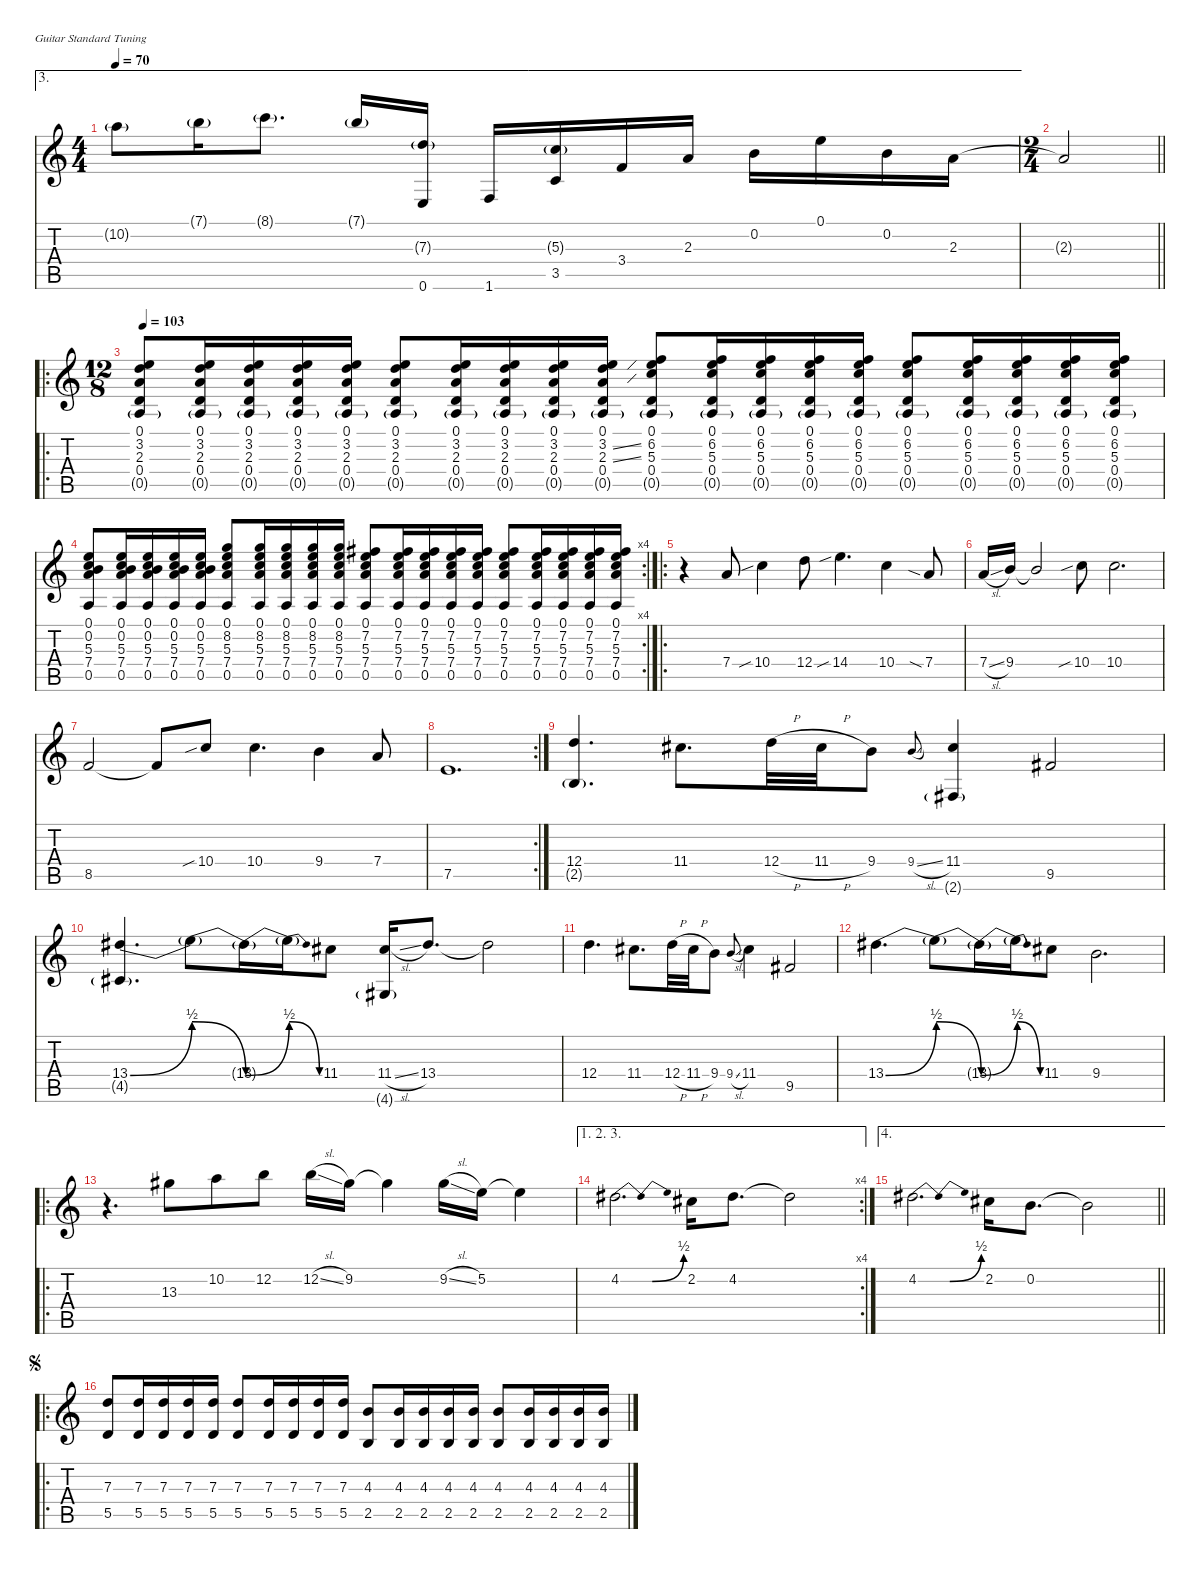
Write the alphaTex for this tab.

\defaultSystemsLayout 4
\hideDynamics
\bracketExtendMode nobrackets
\singleTrackTrackNamePolicy hidden
\multiTrackTrackNamePolicy hidden
\firstSystemTrackNameMode fullname
\otherSystemsTrackNameOrientation horizontal
\track ("Guitar 1" "s.guit.") {instrument acousticguitarsteel}
\staff {score tabs}
\tuning (E4 B3 G3 D3 A2 E2)
\ae 3
\ts (4 4)
\tempo 70
\clef g2
\ks c
10.2{g}.8{dy mf beam Down} 7.1{g}.16{beam Down} 8.1{g}.8{d beam Down} 7.1{g}.16{beam Up} (7.3{g} 0.6).16{dy f beam Up} 1.6.16{dy ff beam Up} (5.3{g} 3.5).16{dy f beam Up} 3.4.16{beam Up} 2.3.16{beam Up} 0.2.16{beam Down} 0.1.16{beam Down} 0.2.16{beam Down} 2.3.16{beam Down} |
\ts (2 4)
\beaming (8 2 2)
\barLineRight lightlight
2.3{t}.2{beam Up} |
\ro
\ts (12 8)
\beaming (8 3 3 3 3)
\tempo 103
(0.1 3.2 2.3 0.4 0.5{g}).8{instrument distortionguitar beam Up} (0.1 3.2 2.3 0.4 0.5{g}).16{beam Up} (0.1 3.2 2.3 0.4 0.5{g}).16{beam Up} (0.1 3.2 2.3 0.4 0.5{g}).16{beam Up} (0.1 3.2 2.3 0.4 0.5{g}).16{beam Up} (0.1 3.2 2.3 0.4 0.5{g}).8{beam Up} (0.1 3.2 2.3 0.4 0.5{g}).16{beam Up} (0.1 3.2 2.3 0.4 0.5{g}).16{beam Up} (0.1 3.2 2.3 0.4 0.5{g}).16{beam Up} (0.1 3.2{ss} 2.3{ss} 0.4 0.5{g}).16{beam Up} (0.1 6.2 5.3 0.4 0.5{g}).8{beam Up} (0.1 6.2 5.3 0.4 0.5{g}).16{beam Up} (0.1 6.2 5.3 0.4 0.5{g}).16{beam Up} (0.1 6.2 5.3 0.4 0.5{g}).16{beam Up} (0.1 6.2 5.3 0.4 0.5{g}).16{beam Up} (0.1 6.2 5.3 0.4 0.5{g}).8{beam Up} (0.1 6.2 5.3 0.4 0.5{g}).16{beam Up} (0.1 6.2 5.3 0.4 0.5{g}).16{beam Up} (0.1 6.2 5.3 0.4 0.5{g}).16{beam Up} (0.1 6.2 5.3 0.4 0.5{g}).16{beam Up} |
\rc 4
(0.1 0.2 5.3 7.4 0.5).8{beam Up} (0.1 0.2 5.3 7.4 0.5).16{beam Up} (0.1 0.2 5.3 7.4 0.5).16{beam Up} (0.1 0.2 5.3 7.4 0.5).16{beam Up} (0.1 0.2 5.3 7.4 0.5).16{beam Up} (0.1 8.2 5.3 7.4 0.5).8{beam Up} (0.1 8.2 5.3 7.4 0.5).16{beam Up} (0.1 8.2 5.3 7.4 0.5).16{beam Up} (0.1 8.2 5.3 7.4 0.5).16{beam Up} (0.1 8.2 5.3 7.4 0.5).16{beam Up} (0.1 7.2{acc #} 5.3 7.4 0.5).8{beam Up} (0.1 7.2{acc #} 5.3 7.4 0.5).16{beam Up} (0.1 7.2{acc #} 5.3 7.4 0.5).16{beam Up} (0.1 7.2{acc #} 5.3 7.4 0.5).16{beam Up} (0.1 7.2{acc #} 5.3 7.4 0.5).16{beam Up} (0.1 7.2{acc #} 5.3 7.4 0.5).8{beam Up} (0.1 7.2{acc #} 5.3 7.4 0.5).16{beam Up} (0.1 7.2{acc #} 5.3 7.4 0.5).16{beam Up} (0.1 7.2{acc #} 5.3 7.4 0.5).16{beam Up} (0.1 7.2{acc #} 5.3 7.4 0.5).16{beam Up} |
\ro
r.4{beam Down} 7.4.8{beam Up} 10.4{sib}.4{beam Down} 12.4.8{beam Down} 14.4{sib}.4{d beam Down} 10.4.4{beam Down} 7.4{sia}.8{beam Up} |
7.4{sl}.16{beam Up} 9.4.16{beam Up} 9.4{t}.2{beam Up} 10.4{sib}.8{beam Down} 10.4.2{d beam Down} |
8.5.2{beam Up} 8.5{t}.8{beam Up} 10.4{sib}.8{beam Up} 10.4.4{d beam Down} 9.4.4{beam Down} 7.4.8{beam Up} |
\rc 2
7.5.1{d beam Up} |
(12.4 2.5{g}).4{d beam Up} 11.4{acc #}.8{d beam Down} 12.4{h}.32{beam Down} 11.4{h acc #}.32{beam Down} 9.4.8{beam Down} 9.4{sl}.8{gr onbeat dy mf beam Up} (11.4{acc #} 2.6{g acc #}).4{dy f beam Up} 9.5{acc #}.2{beam Up} |
(13.4{be (bend 0 0 60 2) acc #} 4.5{g acc #}).4{d beam Up} 13.4{be (release 0 2 60 0) t}.8{beam Down} 13.4{be (bend 0 0 60 2) t acc #}.16{beam Down} 13.4{be (release 0 2 9.999999599999999 0) t}.16{beam Down} 11.4{acc #}.8{beam Down} (11.4{sl acc #} 4.6{g acc #}).16{beam Up} 13.4{acc #}.8{d beam Up} 13.4{t acc #}.2{beam Down} |
12.4.4{d beam Down} 11.4{acc #}.8{d beam Down} 12.4{h}.32{beam Down} 11.4{h acc #}.32{beam Down} 9.4.8{beam Down} 9.4{sl}.8{gr onbeat dy mf beam Up} 11.4{acc #}.4{dy f beam Down} 9.5{acc #}.2{beam Up} |
13.4{be (bend 0 0 60 2) acc #}.4{d beam Down} 13.4{be (release 0 2 60 0) t}.8{beam Down} 13.4{be (bend 0 0 60 2) t acc #}.16{beam Down} 13.4{be (release 0 2 9.999999599999999 0) t}.16{beam Down} 11.4{acc #}.8{beam Down} 9.4.2{d beam Down} |
\ro
r.4{d beam Down} 13.3{acc #}.8{beam Down} 10.2.8{beam Down} 12.2.8{beam Down} 12.2{sl}.16{beam Down} 9.2{acc #}.16{beam Down} 9.2{t acc #}.4{beam Down} 9.2{sl acc #}.16{beam Down} 5.2.16{beam Down} 5.2{t}.4{beam Down} |
\ae (1 2 3)
\rc 4
4.2{be (bendrelease 0 0 9.999999599999999 2 45 2 4.999999799999999 0) acc #}.2{d dy fff beam Down} 2.2{acc #}.16{beam Down} 4.2{acc #}.8{d beam Down} 4.2{t acc #}.2{beam Down} |
\ae 4
\barLineRight lightlight
4.2{be (bendrelease 0 0 9.999999599999999 2 45 2 4.999999799999999 0) acc #}.2{d dy f beam Down} 2.2{acc #}.16{beam Down} 0.2.8{d beam Down} 0.2{t}.2{beam Down} |
\ro
\jump segno
(7.3 5.5).8{beam Up} (7.3 5.5).16{beam Up} (7.3 5.5).16{beam Up} (7.3 5.5).16{beam Up} (7.3 5.5).16{beam Up} (7.3 5.5).8{beam Up} (7.3 5.5).16{beam Up} (7.3 5.5).16{beam Up} (7.3 5.5).16{beam Up} (7.3 5.5).16{beam Up} (4.3 2.5).8{beam Up} (4.3 2.5).16{beam Up} (4.3 2.5).16{beam Up} (4.3 2.5).16{beam Up} (4.3 2.5).16{beam Up} (4.3 2.5).8{beam Up} (4.3 2.5).16{beam Up} (4.3 2.5).16{beam Up} (4.3 2.5).16{beam Up} (4.3 2.5).16{beam Up}
